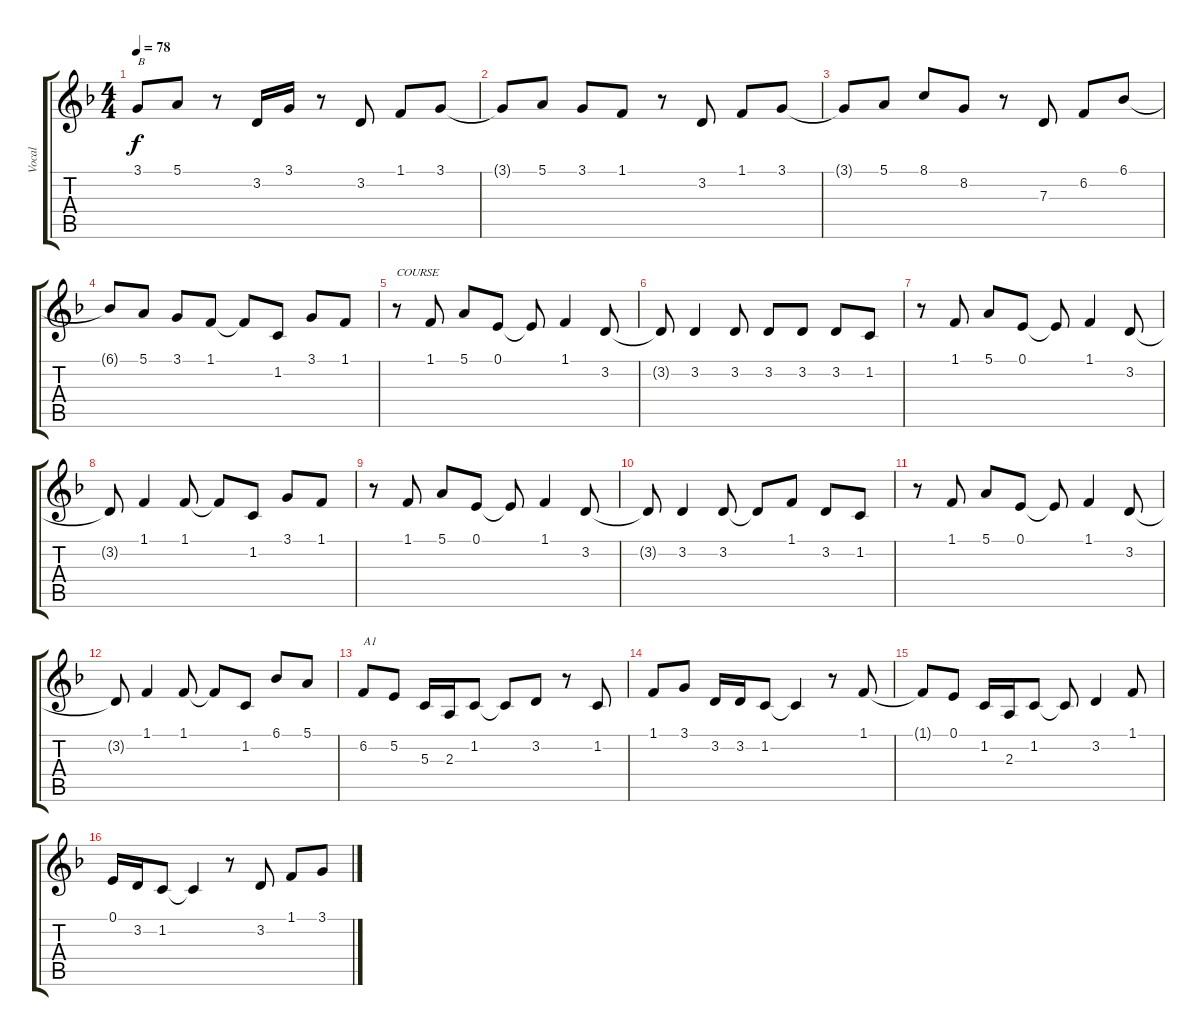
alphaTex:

\track ("Vocal" "Vocal") {instrument flute}
\staff {score tabs}
\tuning (E4 B3 G3 D3 A2 E2) {hide}
\ts (4 4)
\tempo 78
\clef g2
\ks dminor
3.1{t}.8{txt "B" dy f} 5.1.8 r.8 3.2.16 3.1.16 r.8 3.2.8 1.1.8 3.1.8 |
3.1{t}.8 5.1.8 3.1.8 1.1.8 r.8 3.2.8 1.1.8 3.1.8 |
3.1{t}.8 5.1.8 8.1.8 8.2.8 r.8 7.3.8 6.2.8 6.1.8 |
6.1{t}.8 5.1.8 3.1.8 1.1.8 1.1{t}.8 1.2.8 3.1.8 1.1.8 |
r.8{txt "COURSE"} 1.1.8 5.1.8 0.1.8 0.1{t}.8 1.1.4 3.2.8 |
3.2{t}.8 3.2.4 3.2.8 3.2.8 3.2.8 3.2.8 1.2.8 |
r.8 1.1.8 5.1.8 0.1.8 0.1{t}.8 1.1.4 3.2.8 |
3.2{t}.8 1.1.4 1.1.8 1.1{t}.8 1.2.8 3.1.8 1.1.8 |
r.8 1.1.8 5.1.8 0.1.8 0.1{t}.8 1.1.4 3.2.8 |
3.2{t}.8 3.2.4 3.2.8 3.2{t}.8 1.1.8 3.2.8 1.2.8 |
r.8 1.1.8 5.1.8 0.1.8 0.1{t}.8 1.1.4 3.2.8 |
3.2{t}.8 1.1.4 1.1.8 1.1{t}.8 1.2.8 6.1.8 5.1.8 |
6.2.8{txt "A1"} 5.2.8 5.3.16 2.3.16 1.2.8 1.2{t}.8 3.2.8 r.8 1.2.8 |
1.1.8 3.1.8 3.2.16 3.2.16 1.2.8 1.2{t}.4 r.8 1.1.8 |
1.1{t}.8 0.1.8 1.2.16 2.3.16 1.2.8 1.2{t}.8 3.2.4 1.1.8 |
0.1.16 3.2.16 1.2.8 1.2{t}.4 r.8 3.2.8 1.1.8 3.1.8
